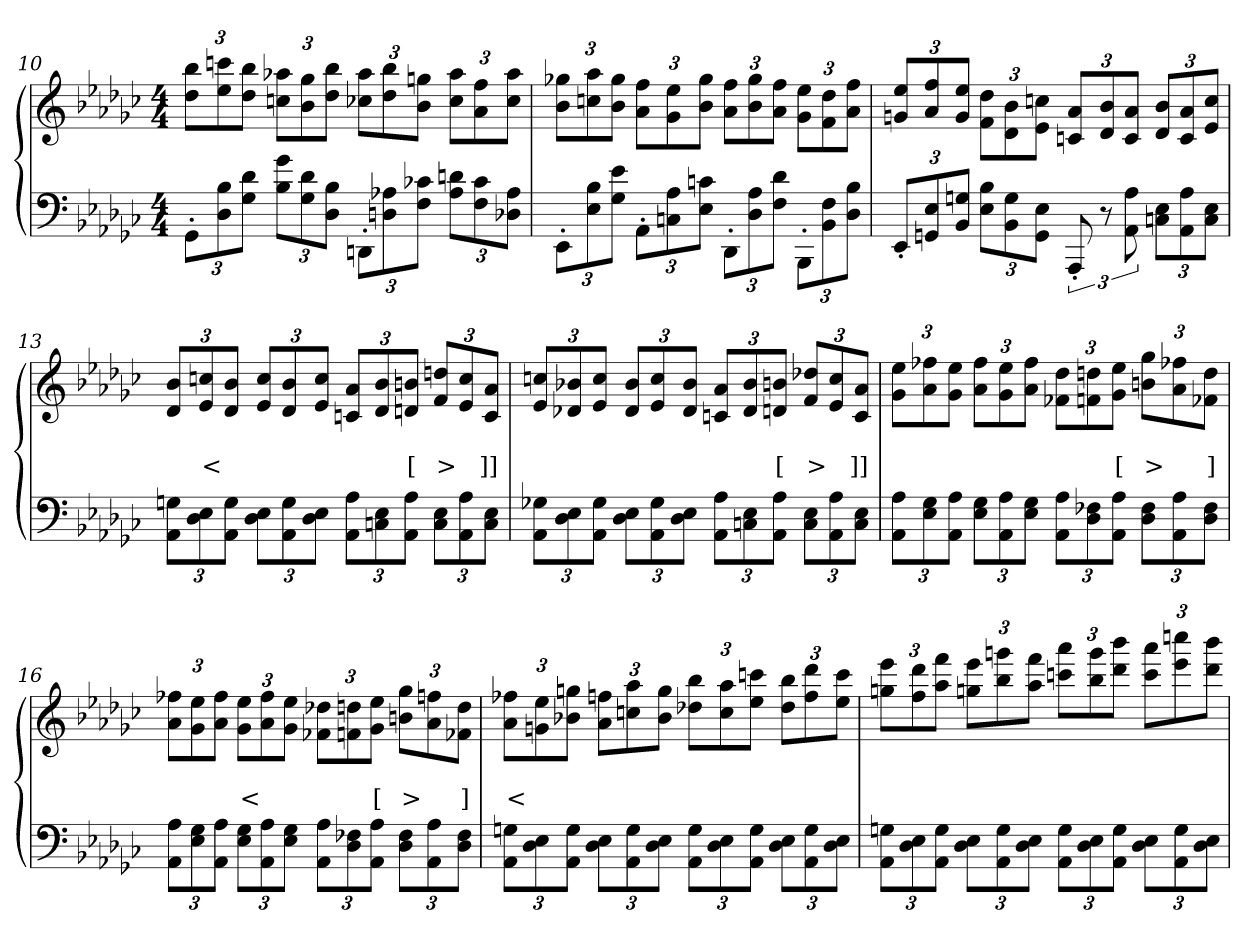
**kern	**kern	**text	**text
*part2	*part1	*part1	*part1
*staff2	*staff1	*staff1	*staff1
*clefF4	*clefG2	*	*
*k[b-e-a-d-g-c-]	*k[b-e-a-d-g-c-]	*	*
*M4/4	*M4/4	*	*
=10	=10	=10	=10
12GG-'>L	12bb- 12dd-L	.	.
12B- 12D-	12cccn 12ee-	.	.
12d- 12G-J	12bb- 12dd-J	.	.
12g- 12B-L	12aa-X 12ccL	.	.
12d- 12G-	12gg- 12b-	.	.
12B- 12D-J	12bb- 12dd-J	.	.
12DDn'>/L	12aa- 12cc-XL	.	.
12A-X\ 12Dn\	12bb- 12dd-	.	.
12c-X\ 12F\J	12ggn 12b-J	.	.
12dn 12A-L	12aa- 12cc-L	.	.
12c- 12F	12ff 12a-	.	.
12A- 12D-XJ	12aa- 12cc-J	.	.
=11	=11	=11	=11
12EE-'>/L	12gg-X 12b-L	.	.
12B-\ 12E-\	12aa- 12ccn	.	.
12e-\ 12G-\J	12gg- 12b-J	.	.
12AA-'>L	12ff 12a-L	.	.
12A- 12Cn	12ee- 12g-	.	.
12c 12E-J	12gg- 12b-J	.	.
12DD-'>/L	12ff 12a-L	.	.
12A-\ 12D-\	12gg- 12b-	.	.
12d-\ 12F\J	12ff 12a-J	.	.
12BBB-'>/L	12ee- 12g-L	.	.
12F\ 12BB-\	12dd- 12f	.	.
12B-\ 12D-\J	12ff 12a-J	.	.
=12	=12	=12	=12
12EE-'>L	12ee-/ 12gn/L	.	.
12E- 12GGn	12ff 12a-	.	.
12Gn 12BB-J	12ee- 12gJ	.	.
12B- 12E-L	12dd- 12fL	.	.
12G 12BB-	12b-\ 12d-\	.	.
12E- 12GGJ	12ccn 12e-J	.	.
12AAA-'>	12a- 12cL	.	.
12r	12b- 12d-	.	.
12A- 12AA-	12a- 12cJ	.	.
12E- 12CnL	12b- 12d-L	.	.
12A- 12AA-	12a- 12c	.	.
12E- 12CJ	12cc 12e-J	.	.
=13	=13	=13	=13
12Gn 12AA-L	12b- 12d-L	.	.
12E- 12D-	12ccn 12e-	.	<
12G 12AA-J	12b- 12d-J	.	.
12E- 12D-L	12cc 12e-L	.	.
12G 12AA-	12b- 12d-	.	.
12E- 12D-J	12cc 12e-J	.	.
12A- 12AA-L	12a- 12cL	.	.
12E- 12Cn	12b- 12d-	.	.
12A- 12AA-J	12bn 12dnJ	.	[
12E- 12CL	12ddn 12fL	.	>
12A- 12AA-	12cc 12e-	.	.
12E- 12CJ	12a- 12cJ	.	]]
=14	=14	=14	=14
12G-X 12AA-L	12ccn 12e-L	.	.
12E- 12D-	12b-X 12d-X	.	.
12G- 12AA-J	12cc 12e-J	.	.
12E- 12D-L	12b- 12d-L	.	.
12G- 12AA-	12cc 12e-	.	.
12E- 12D-J	12b- 12d-J	.	.
12A- 12AA-L	12a- 12cL	.	.
12E- 12Cn	12b- 12d-	.	.
12A- 12AA-J	12bn 12dnJ	.	[
12E- 12CL	12dd-X 12fL	.	>
12A- 12AA-	12cc 12e-	.	.
12E- 12CJ	12a- 12cJ	.	]]
=15	=15	=15	=15
12A- 12AA-L	12ee- 12g-L	.	.
12G- 12E-	12ff-X 12a-	.	.
12A- 12AA-J	12ee- 12g-J	.	.
12G- 12E-L	12ff- 12a-L	.	.
12A- 12AA-	12ee- 12g-	.	.
12G- 12E-J	12ff- 12a-J	.	.
12A- 12AA-L	12dd- 12f-L	.	.
12F-X 12D-	12ddn 12fn	.	.
12A- 12AA-J	12ee- 12g-J	.	[
12F- 12D-L	12gg- 12bnL	.	>
12A- 12AA-	12ff-X 12a-	.	.
12F- 12D-J	12dd 12f-J	.	]
=16	=16	=16	=16
12A- 12AA-L	12ff-X 12a-L	.	.
12G- 12E-	12ee- 12g-	.	.
12A- 12AA-J	12ff- 12a-J	.	.
12G- 12E-L	12ee- 12g-L	.	<
12A- 12AA-	12ff- 12a-	.	.
12G- 12E-J	12ee- 12g-J	.	.
12A- 12AA-L	12dd-X\ 12f-\L	.	.
12F-X 12D-	12ddn 12fn	.	.
12A- 12AA-J	12ee- 12g-J	.	[
12F- 12D-L	12gg- 12bnL	.	>
12A- 12AA-	12ffn 12a-	.	.
12F- 12D-J	12dd 12f-XJ	.	]
=17	=17	=17	=17
12Gn 12AA-L	12ff-X 12a-L	.	<
12E- 12D-	12ee- 12gn	.	.
12G 12AA-J	12ggn 12b-XJ	.	.
12E- 12D-L	12ffn 12a-L	.	.
12G 12AA-	12aa- 12ccn	.	.
12E- 12D-J	12gg 12b-J	.	.
12G 12AA-L	12bb- 12dd-XL	.	.
12E- 12D-	12aa- 12cc	.	.
12G 12AA-J	12ccc 12ee-J	.	.
12E- 12D-L	12bb- 12dd-L	.	.
12G 12AA-	12ddd- 12ff	.	.
12E- 12D-J	12ccc 12ee-J	.	.
=18	=18	=18	=18
12Gn 12AA-L	12eee- 12ggnL	.	.
12E- 12D-	12ddd- 12ff	.	.
12G 12AA-J	12fff 12aa-J	.	.
12E- 12D-L	12eee- 12ggnL	.	.
12G 12AA-	12gggn 12bb-	.	.
12E- 12D-J	12fff 12aa-J	.	.
12G 12AA-L	12aaa- 12cccnL	.	.
12E- 12D-	12ggg 12bb-	.	.
12G 12AA-J	12bbb- 12ddd-J	.	.
12E- 12D-L	12aaa- 12cccL	.	.
12G 12AA-	12cccc 12eee-	.	.
12E- 12D-J	12bbb- 12ddd-J	.	.
=	=	=	=
*-	*-	*-	*-
